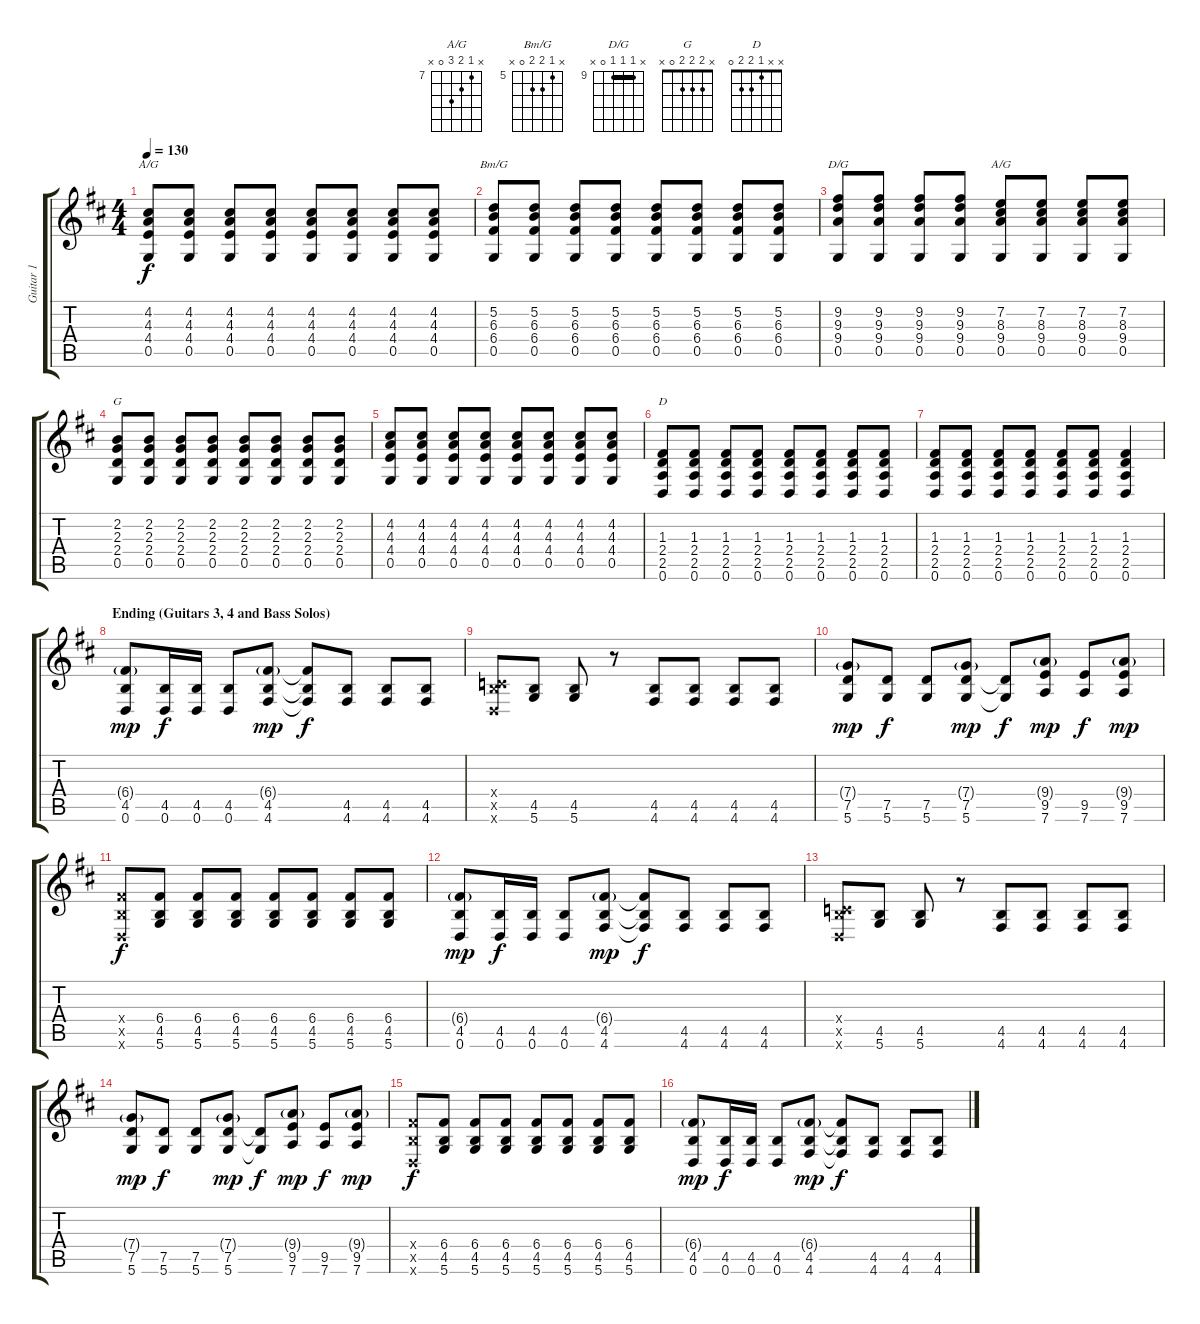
\track ("Guitar 1" "Guitar 1") {instrument electricguitarclean}
\staff {score tabs}
\tuning (D4 A3 F3 C3 G2 D2) {hide}
\chord ("A/G" x 4 4 4 0 x)
\chord ("Bm/G" x 5 6 6 0 x) {firstfret 5}
\chord ("D/G" x 9 9 9 0 x) {firstfret 9 barre 9}
\chord ("A/G" x 7 8 9 0 x) {firstfret 7}
\chord ("G" x 2 2 2 0 x)
\chord ("D" x x 1 2 2 0)
\ts (4 4)
\tempo 130
\clef g2
\ks d
(4.2 4.3 4.4 0.5).8{ch "A/G" dy f} (4.2 4.3 4.4 0.5).8 (4.2 4.3 4.4 0.5).8 (4.2 4.3 4.4 0.5).8 (4.2 4.3 4.4 0.5).8 (4.2 4.3 4.4 0.5).8 (4.2 4.3 4.4 0.5).8 (4.2 4.3 4.4 0.5).8 |
(5.2 6.3 6.4 0.5).8{ch "Bm/G"} (5.2 6.3 6.4 0.5).8 (5.2 6.3 6.4 0.5).8 (5.2 6.3 6.4 0.5).8 (5.2 6.3 6.4 0.5).8 (5.2 6.3 6.4 0.5).8 (5.2 6.3 6.4 0.5).8 (5.2 6.3 6.4 0.5).8 |
(9.2 9.3 9.4 0.5).8{ch "D/G"} (9.2 9.3 9.4 0.5).8 (9.2 9.3 9.4 0.5).8 (9.2 9.3 9.4 0.5).8 (7.2 8.3 9.4 0.5).8{ch "A/G"} (7.2 8.3 9.4 0.5).8 (7.2 8.3 9.4 0.5).8 (7.2 8.3 9.4 0.5).8 |
(2.2 2.3 2.4 0.5).8{ch "G"} (2.2 2.3 2.4 0.5).8 (2.2 2.3 2.4 0.5).8 (2.2 2.3 2.4 0.5).8 (2.2 2.3 2.4 0.5).8 (2.2 2.3 2.4 0.5).8 (2.2 2.3 2.4 0.5).8 (2.2 2.3 2.4 0.5).8 |
(4.2 4.3 4.4 0.5).8 (4.2 4.3 4.4 0.5).8 (4.2 4.3 4.4 0.5).8 (4.2 4.3 4.4 0.5).8 (4.2 4.3 4.4 0.5).8 (4.2 4.3 4.4 0.5).8 (4.2 4.3 4.4 0.5).8 (4.2 4.3 4.4 0.5).8 |
(1.3 2.4 2.5 0.6).8{ch "D"} (1.3 2.4 2.5 0.6).8 (1.3 2.4 2.5 0.6).8 (1.3 2.4 2.5 0.6).8 (1.3 2.4 2.5 0.6).8 (1.3 2.4 2.5 0.6).8 (1.3 2.4 2.5 0.6).8 (1.3 2.4 2.5 0.6).8 |
(1.3 2.4 2.5 0.6).8 (1.3 2.4 2.5 0.6).8 (1.3 2.4 2.5 0.6).8 (1.3 2.4 2.5 0.6).8 (1.3 2.4 2.5 0.6).8 (1.3 2.4 2.5 0.6).8 (1.3 2.4 2.5 0.6).4 |
\section ("" "Ending (Guitars 3, 4 and Bass Solos)")
\ks bminor
(6.4{g} 4.5 0.6).8{dy mp} (4.5 0.6).16{dy f} (4.5 0.6).16 (4.5 0.6).8 (6.4{g} 4.5 4.6).8{dy mp} (6.4{t} 4.5{t} 4.6{t}).8{dy f} (4.5 4.6).8 (4.5 4.6).8 (4.5 4.6).8 |
(0.4{x} 4.5{x} 0.6{x}).8 (4.5 5.6).8 (4.5 5.6).8 r.8 (4.5 4.6).8 (4.5 4.6).8 (4.5 4.6).8 (4.5 4.6).8 |
(7.4{g} 7.5 5.6).8{dy mp} (7.5 5.6).8{dy f} (7.5 5.6).8 (7.4{g} 7.5 5.6).8{dy mp} (7.5{t} 5.6{t}).8{dy f} (9.4{g} 9.5 7.6).8{dy mp} (9.5 7.6).8{dy f} (9.4{g} 9.5 7.6).8{dy mp} |
(6.4{x} 4.5{x} 0.6{x}).8{dy f} (6.4 4.5 5.6).8 (6.4 4.5 5.6).8 (6.4 4.5 5.6).8 (6.4 4.5 5.6).8 (6.4 4.5 5.6).8 (6.4 4.5 5.6).8 (6.4 4.5 5.6).8 |
(6.4{g} 4.5 0.6).8{dy mp} (4.5 0.6).16{dy f} (4.5 0.6).16 (4.5 0.6).8 (6.4{g} 4.5 4.6).8{dy mp} (6.4{t} 4.5{t} 4.6{t}).8{dy f} (4.5 4.6).8 (4.5 4.6).8 (4.5 4.6).8 |
(0.4{x} 4.5{x} 0.6{x}).8 (4.5 5.6).8 (4.5 5.6).8 r.8 (4.5 4.6).8 (4.5 4.6).8 (4.5 4.6).8 (4.5 4.6).8 |
(7.4{g} 7.5 5.6).8{dy mp} (7.5 5.6).8{dy f} (7.5 5.6).8 (7.4{g} 7.5 5.6).8{dy mp} (7.5{t} 5.6{t}).8{dy f} (9.4{g} 9.5 7.6).8{dy mp} (9.5 7.6).8{dy f} (9.4{g} 9.5 7.6).8{dy mp} |
(6.4{x} 4.5{x} 0.6{x}).8{dy f} (6.4 4.5 5.6).8 (6.4 4.5 5.6).8 (6.4 4.5 5.6).8 (6.4 4.5 5.6).8 (6.4 4.5 5.6).8 (6.4 4.5 5.6).8 (6.4 4.5 5.6).8 |
\ks d
(6.4{g} 4.5 0.6).8{dy mp} (4.5 0.6).16{dy f} (4.5 0.6).16 (4.5 0.6).8 (6.4{g} 4.5 4.6).8{dy mp} (6.4{t} 4.5{t} 4.6{t}).8{dy f} (4.5 4.6).8 (4.5 4.6).8 (4.5 4.6).8
